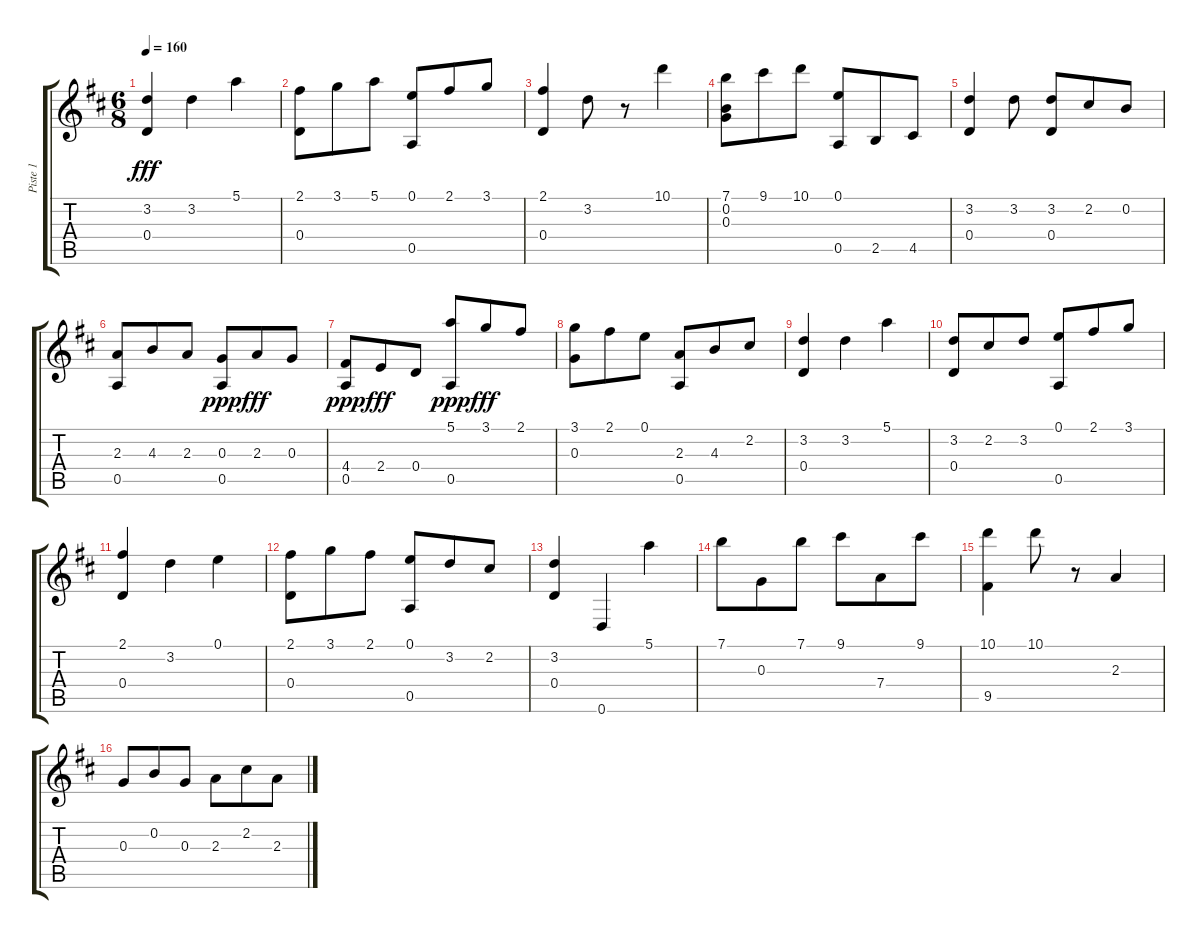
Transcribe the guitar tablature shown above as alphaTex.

\track ("Piste 1" "Piste 1") {instrument acousticguitarsteel}
\staff {score tabs}
\tuning (E4 B3 G3 D3 A2 D2) {hide}
\ts (6 8)
\tempo 160
\clef g2
\ks d
(3.2 0.4).4{dy fff} 3.2.4 5.1.4 |
(2.1 0.4).8 3.1.8 5.1.8 (0.1 0.5).8 2.1.8 3.1.8 |
(2.1 0.4).4 3.2.8 r.8 10.1.4 |
(7.1 0.2 0.3).8 9.1.8 10.1.8 (0.1 0.5).8 2.5.8 4.5.8 |
(3.2 0.4).4 3.2.8 (3.2 0.4).8 2.2.8 0.2.8 |
(2.3 0.5).8 4.3.8 2.3.8 (0.3 0.5).8{dy ppp} 2.3.8{dy fff} 0.3.8 |
(4.4 0.5).8{dy ppp} 2.4.8{dy fff} 0.4.8 (5.1 0.5).8{dy ppp} 3.1.8{dy fff} 2.1.8 |
(3.1 0.3).8 2.1.8 0.1.8 (2.3 0.5).8 4.3.8 2.2.8 |
(3.2 0.4).4 3.2.4 5.1.4 |
(3.2 0.4).8 2.2.8 3.2.8 (0.1 0.5).8 2.1.8 3.1.8 |
(2.1 0.4).4 3.2.4 0.1.4 |
(2.1 0.4).8 3.1.8 2.1.8 (0.1 0.5).8 3.2.8 2.2.8 |
(3.2 0.4).4 0.6.4 5.1.4 |
7.1.8 0.3.8 7.1.8 9.1.8 7.4.8 9.1.8 |
(10.1 9.5).4 10.1.8 r.8 2.3.4 |
0.3.8 0.2.8 0.3.8 2.3.8 2.2.8 2.3.8
